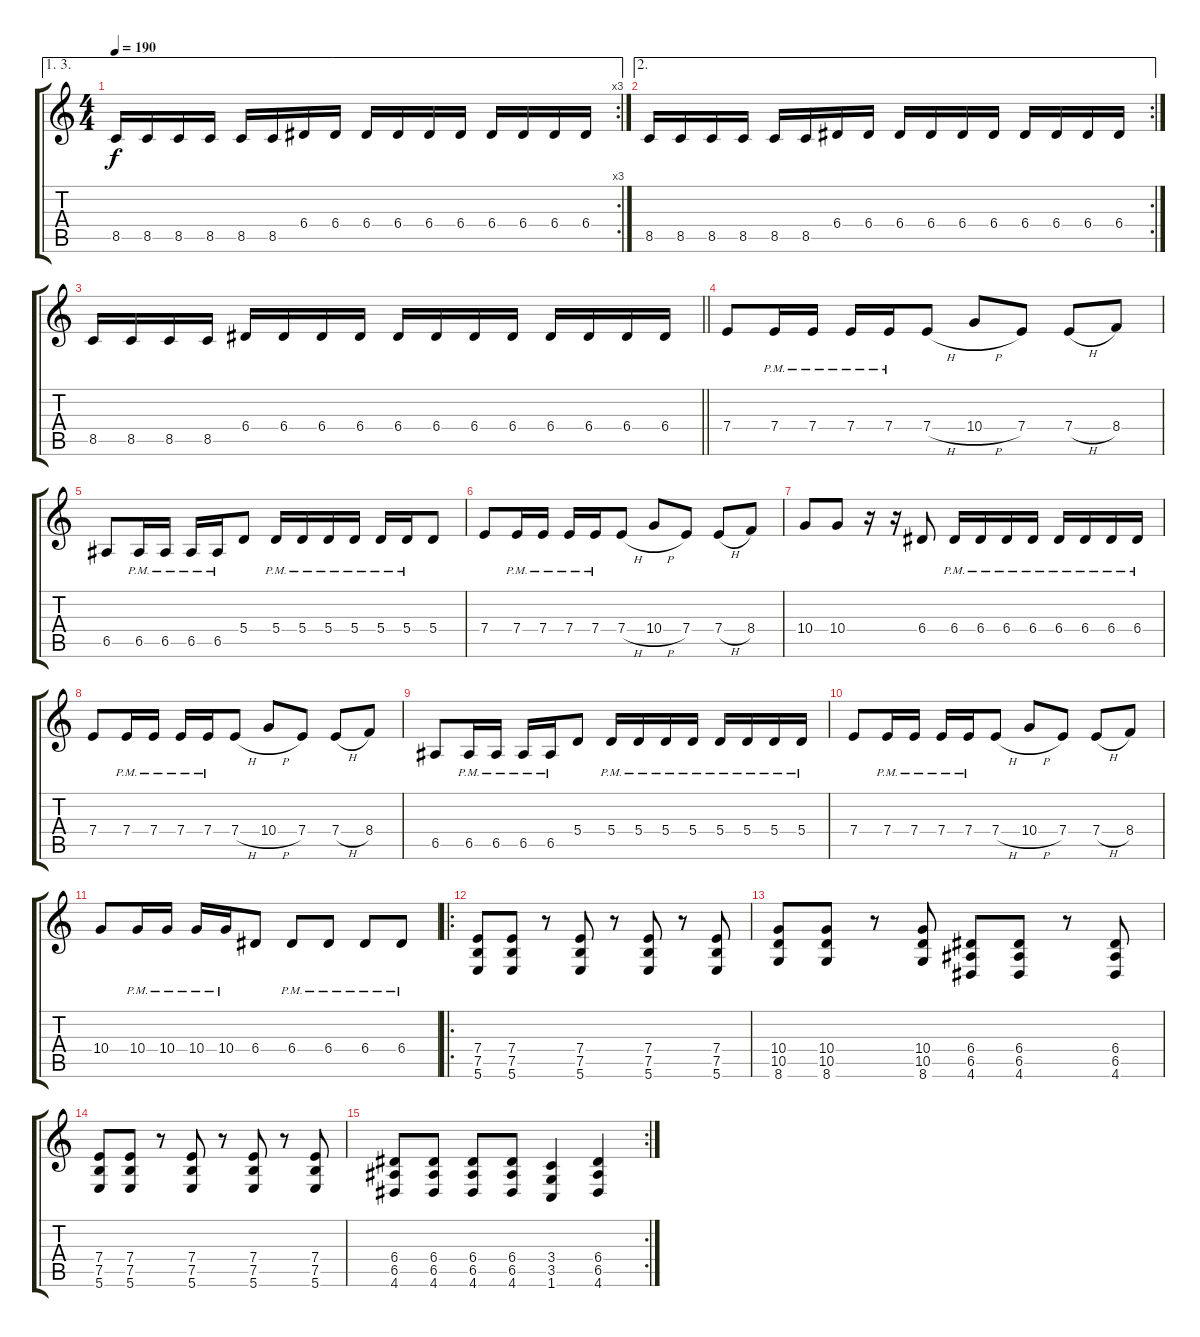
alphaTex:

\track (" " " ") {instrument distortionguitar}
\staff {score tabs}
\tuning (B3 Gb3 D3 A2 E2 B1) {hide}
\ae (1 3)
\rc 3
\ts (4 4)
\tempo 190
\clef g2
\ks c
8.5.16{dy f} 8.5.16 8.5.16 8.5.16 8.5.16 8.5.16 6.4.16 6.4.16 6.4.16 6.4.16 6.4.16 6.4.16 6.4.16 6.4.16 6.4.16 6.4.16 |
\ae 2
\rc 2
8.5.16 8.5.16 8.5.16 8.5.16 8.5.16 8.5.16 6.4.16 6.4.16 6.4.16 6.4.16 6.4.16 6.4.16 6.4.16 6.4.16 6.4.16 6.4.16 |
\barLineRight lightlight
8.5.16 8.5.16 8.5.16 8.5.16 6.4.16 6.4.16 6.4.16 6.4.16 6.4.16 6.4.16 6.4.16 6.4.16 6.4.16 6.4.16 6.4.16 6.4.16 |
7.4.8 7.4{pm}.16 7.4{pm}.16 7.4{pm}.16 7.4{pm}.16 7.4{h}.8 10.4{h}.8 7.4.8 7.4{h}.8 8.4.8 |
6.5.8 6.5{pm}.16 6.5{pm}.16 6.5{pm}.16 6.5{pm}.16 5.4.8 5.4{pm}.16 5.4{pm}.16 5.4{pm}.16 5.4{pm}.16 5.4{pm}.16 5.4{pm}.16 5.4.8 |
7.4.8 7.4{pm}.16 7.4{pm}.16 7.4{pm}.16 7.4{pm}.16 7.4{h}.8 10.4{h}.8 7.4.8 7.4{h}.8 8.4.8 |
10.4.8 10.4.8 r.16 r.16 6.4.8 6.4{pm}.16 6.4{pm}.16 6.4{pm}.16 6.4{pm}.16 6.4{pm}.16 6.4{pm}.16 6.4{pm}.16 6.4{pm}.16 |
7.4.8 7.4{pm}.16 7.4{pm}.16 7.4{pm}.16 7.4{pm}.16 7.4{h}.8 10.4{h}.8 7.4.8 7.4{h}.8 8.4.8 |
6.5.8 6.5{pm}.16 6.5{pm}.16 6.5{pm}.16 6.5{pm}.16 5.4.8 5.4{pm}.16 5.4{pm}.16 5.4{pm}.16 5.4{pm}.16 5.4{pm}.16 5.4{pm}.16 5.4{pm}.16 5.4{pm}.16 |
7.4.8 7.4{pm}.16 7.4{pm}.16 7.4{pm}.16 7.4{pm}.16 7.4{h}.8 10.4{h}.8 7.4.8 7.4{h}.8 8.4.8 |
10.4.8 10.4{pm}.16 10.4{pm}.16 10.4{pm}.16 10.4{pm}.16 6.4.8 6.4{pm}.8 6.4{pm}.8 6.4{pm}.8 6.4{pm}.8 |
\ro
(7.4 7.5 5.6).8 (7.4 7.5 5.6).8 r.8 (7.4 7.5 5.6).8 r.8 (7.4 7.5 5.6).8 r.8 (7.4 7.5 5.6).8 |
(10.4 10.5 8.6).8 (10.4 10.5 8.6).8 r.8 (10.4 10.5 8.6).8 (6.4 6.5 4.6).8 (6.4 6.5 4.6).8 r.8 (6.4 6.5 4.6).8 |
(7.4 7.5 5.6).8 (7.4 7.5 5.6).8 r.8 (7.4 7.5 5.6).8 r.8 (7.4 7.5 5.6).8 r.8 (7.4 7.5 5.6).8 |
\rc 2
(6.4 6.5 4.6).8 (6.4 6.5 4.6).8 (6.4 6.5 4.6).8 (6.4 6.5 4.6).8 (3.4 3.5 1.6).4 (6.4 6.5 4.6).4
